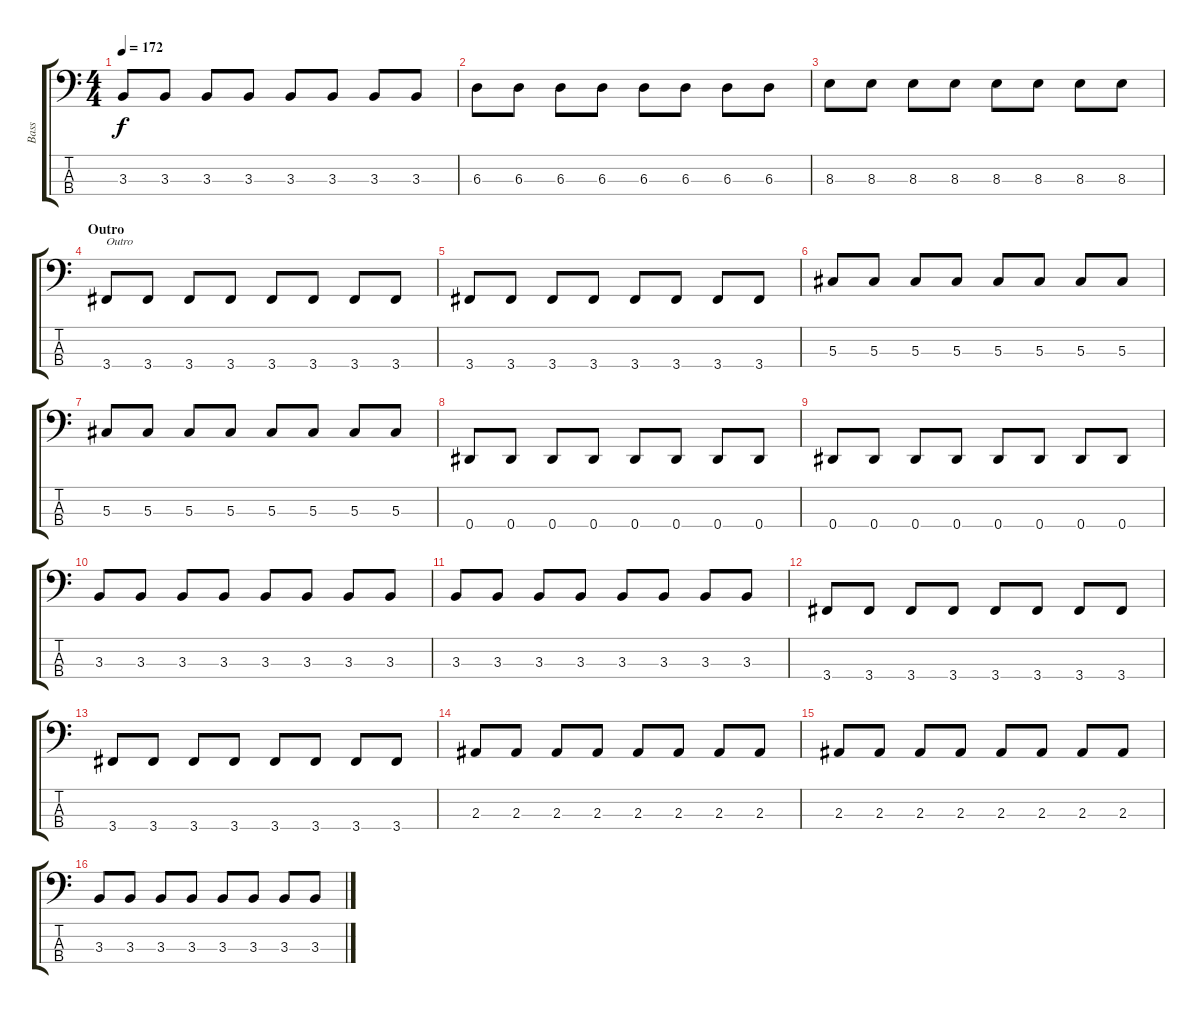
\track ("Bass" "Bass") {instrument electricbassfinger}
\staff {score tabs}
\tuning (Gb2 Db2 Ab1 Eb1) {hide}
\ts (4 4)
\tempo 172
\clef f4
\ks c
3.3.8{dy f} 3.3.8 3.3.8 3.3.8 3.3.8 3.3.8 3.3.8 3.3.8 |
6.3.8 6.3.8 6.3.8 6.3.8 6.3.8 6.3.8 6.3.8 6.3.8 |
8.3.8 8.3.8 8.3.8 8.3.8 8.3.8 8.3.8 8.3.8 8.3.8 |
\section ("" "Outro")
3.4.8{txt "Outro"} 3.4.8 3.4.8 3.4.8 3.4.8 3.4.8 3.4.8 3.4.8 |
3.4.8 3.4.8 3.4.8 3.4.8 3.4.8 3.4.8 3.4.8 3.4.8 |
5.3.8 5.3.8 5.3.8 5.3.8 5.3.8 5.3.8 5.3.8 5.3.8 |
5.3.8 5.3.8 5.3.8 5.3.8 5.3.8 5.3.8 5.3.8 5.3.8 |
0.4.8 0.4.8 0.4.8 0.4.8 0.4.8 0.4.8 0.4.8 0.4.8 |
0.4.8 0.4.8 0.4.8 0.4.8 0.4.8 0.4.8 0.4.8 0.4.8 |
3.3.8 3.3.8 3.3.8 3.3.8 3.3.8 3.3.8 3.3.8 3.3.8 |
3.3.8 3.3.8 3.3.8 3.3.8 3.3.8 3.3.8 3.3.8 3.3.8 |
3.4.8 3.4.8 3.4.8 3.4.8 3.4.8 3.4.8 3.4.8 3.4.8 |
3.4.8 3.4.8 3.4.8 3.4.8 3.4.8 3.4.8 3.4.8 3.4.8 |
2.3.8 2.3.8 2.3.8 2.3.8 2.3.8 2.3.8 2.3.8 2.3.8 |
2.3.8 2.3.8 2.3.8 2.3.8 2.3.8 2.3.8 2.3.8 2.3.8 |
3.3.8 3.3.8 3.3.8 3.3.8 3.3.8 3.3.8 3.3.8 3.3.8
